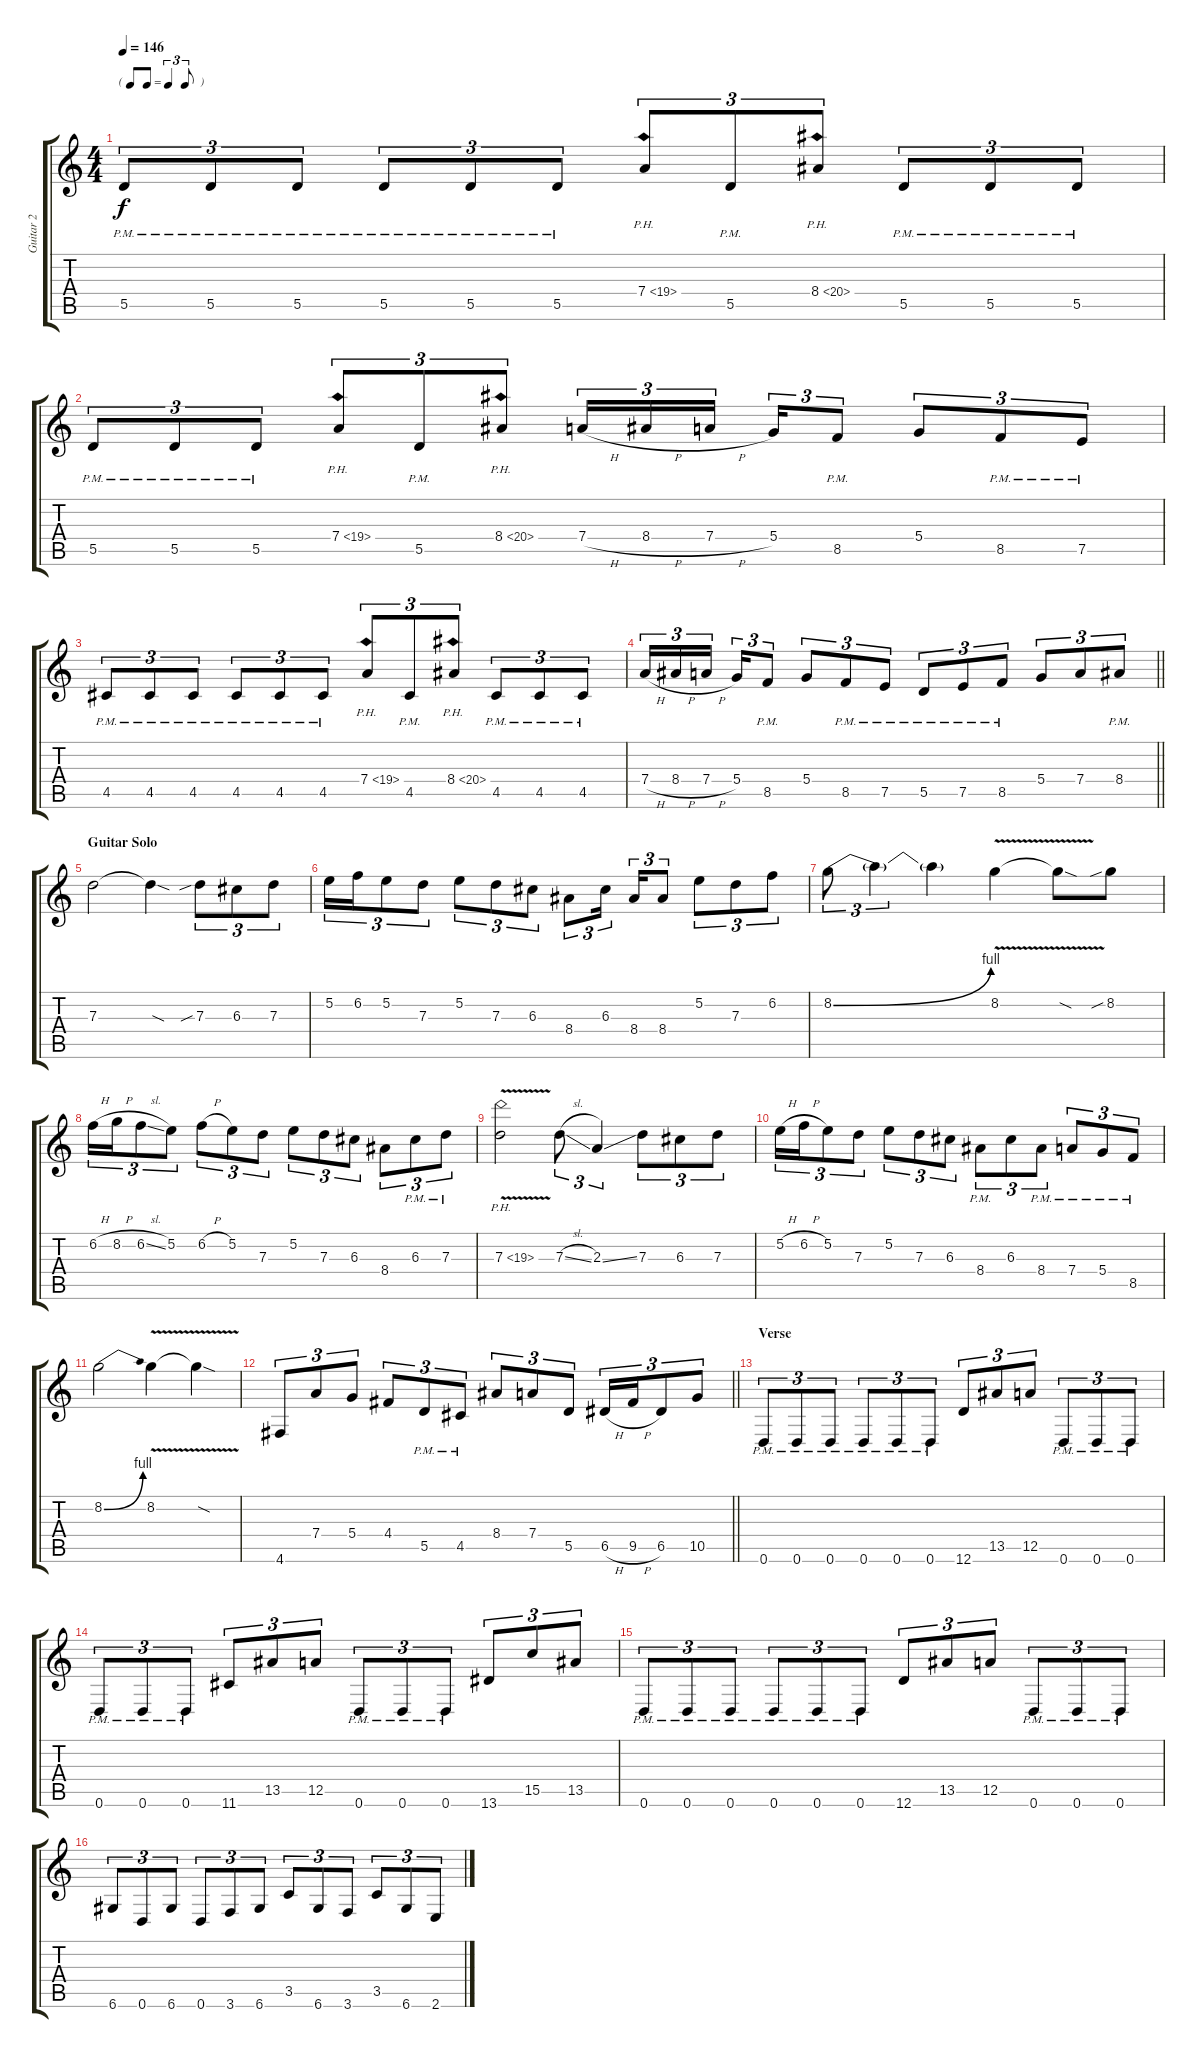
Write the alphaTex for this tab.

\track ("Guitar 2" "Guitar 2") {instrument distortionguitar}
\staff {score tabs}
\tuning (E4 B3 G3 D3 A2 D2) {hide}
\ts (4 4)
\tf triplet8th
\tempo 146
\clef g2
\ks c
5.5{pm}.8{tu (3 2) dy f} 5.5{pm}.8{tu (3 2)} 5.5{pm}.8{tu (3 2)} 5.5{pm}.8{tu (3 2)} 5.5{pm}.8{tu (3 2)} 5.5{pm}.8{tu (3 2)} 7.4{ph 12}.8{tu (3 2)} 5.5{pm}.8{tu (3 2)} 8.4{ph 12}.8{tu (3 2)} 5.5{pm}.8{tu (3 2)} 5.5{pm}.8{tu (3 2)} 5.5{pm}.8{tu (3 2)} |
5.5{pm}.8{tu (3 2)} 5.5{pm}.8{tu (3 2)} 5.5{pm}.8{tu (3 2)} 7.4{ph 12}.8{tu (3 2)} 5.5{pm}.8{tu (3 2)} 8.4{ph 12}.8{tu (3 2)} 7.4{h}.16{tu (3 2)} 8.4{h}.16{tu (3 2)} 7.4{h}.16{tu (3 2) beam splitsecondary} 5.4.16{tu (3 2)} 8.5{pm}.8{tu (3 2)} 5.4.8{tu (3 2)} 8.5{pm}.8{tu (3 2)} 7.5{pm}.8{tu (3 2)} |
4.5{pm}.8{tu (3 2)} 4.5{pm}.8{tu (3 2)} 4.5{pm}.8{tu (3 2)} 4.5{pm}.8{tu (3 2)} 4.5{pm}.8{tu (3 2)} 4.5{pm}.8{tu (3 2)} 7.4{ph 12}.8{tu (3 2)} 4.5{pm}.8{tu (3 2)} 8.4{ph 12}.8{tu (3 2)} 4.5{pm}.8{tu (3 2)} 4.5{pm}.8{tu (3 2)} 4.5{pm}.8{tu (3 2)} |
\barLineRight lightlight
7.4{h}.16{tu (3 2)} 8.4{h}.16{tu (3 2)} 7.4{h}.16{tu (3 2) beam splitsecondary} 5.4.16{tu (3 2)} 8.5{pm}.8{tu (3 2)} 5.4.8{tu (3 2)} 8.5{pm}.8{tu (3 2)} 7.5{pm}.8{tu (3 2)} 5.5{pm}.8{tu (3 2)} 7.5{pm}.8{tu (3 2)} 8.5{pm}.8{tu (3 2)} 5.4.8{tu (3 2)} 7.4.8{tu (3 2)} 8.4{pm}.8{tu (3 2)} |
\section ("" "Guitar Solo")
7.3.2 7.3{sod t}.4 7.3{sib}.8{tu (3 2)} 6.3.8{tu (3 2)} 7.3.8{tu (3 2)} |
5.2.16{tu (3 2)} 6.2.16{tu (3 2)} 5.2.8{tu (3 2)} 7.3.8{tu (3 2)} 5.2.8{tu (3 2)} 7.3.8{tu (3 2)} 6.3.8{tu (3 2)} 8.4.8{tu (3 2)} 6.3.16{tu (3 2) beam splitsecondary} 8.4.16{tu (3 2)} 8.4.8{tu (3 2)} 5.2.8{tu (3 2)} 7.3.8{tu (3 2)} 6.2.8{tu (3 2)} |
8.2{be (bend 0 0 60 4)}.8{tu (3 2)} 8.2{t}.4{tu (3 2)} 8.2{t}.4 8.2{v}.4 8.2{sod t}.8 8.2{sib}.8 |
6.2{h}.16{tu (3 2)} 8.2{h}.16{tu (3 2)} 6.2{sl}.8{tu (3 2)} 5.2.8{tu (3 2)} 6.2{h}.8{tu (3 2)} 5.2.8{tu (3 2)} 7.3.8{tu (3 2)} 5.2.8{tu (3 2)} 7.3.8{tu (3 2)} 6.3.8{tu (3 2)} 8.4.8{tu (3 2)} 6.3{pm}.8{tu (3 2)} 7.3{pm}.8{tu (3 2)} |
7.3{ph 12 v}.2 7.3{sl}.8{tu (3 2)} 2.3{ss}.4{tu (3 2)} 7.3.8{tu (3 2)} 6.3.8{tu (3 2)} 7.3.8{tu (3 2)} |
5.2{h}.16{tu (3 2)} 6.2{h}.16{tu (3 2)} 5.2.8{tu (3 2)} 7.3.8{tu (3 2)} 5.2.8{tu (3 2)} 7.3.8{tu (3 2)} 6.3.8{tu (3 2)} 8.4{pm}.8{tu (3 2)} 6.3.8{tu (3 2)} 8.4{pm}.8{tu (3 2)} 7.4{pm}.8{tu (3 2)} 5.4{pm}.8{tu (3 2)} 8.5{pm}.8{tu (3 2)} |
8.2{be (bend 0 0 60 4)}.2 8.2{v}.4 8.2{sod t}.4 |
\barLineRight lightlight
4.6.8{tu (3 2)} 7.4.8{tu (3 2)} 5.4.8{tu (3 2)} 4.4.8{tu (3 2)} 5.5{pm}.8{tu (3 2)} 4.5{pm}.8{tu (3 2)} 8.4.8{tu (3 2)} 7.4.8{tu (3 2)} 5.5.8{tu (3 2)} 6.5{h}.16{tu (3 2)} 9.5{h}.16{tu (3 2)} 6.5.8{tu (3 2)} 10.5.8{tu (3 2)} |
\section ("" "Verse")
0.6{pm}.8{tu (3 2)} 0.6{pm}.8{tu (3 2)} 0.6{pm}.8{tu (3 2)} 0.6{pm}.8{tu (3 2)} 0.6{pm}.8{tu (3 2)} 0.6{pm}.8{tu (3 2)} 12.6.8{tu (3 2)} 13.5.8{tu (3 2)} 12.5.8{tu (3 2)} 0.6{pm}.8{tu (3 2)} 0.6{pm}.8{tu (3 2)} 0.6{pm}.8{tu (3 2)} |
0.6{pm}.8{tu (3 2)} 0.6{pm}.8{tu (3 2)} 0.6{pm}.8{tu (3 2)} 11.6.8{tu (3 2)} 13.5.8{tu (3 2)} 12.5.8{tu (3 2)} 0.6{pm}.8{tu (3 2)} 0.6{pm}.8{tu (3 2)} 0.6{pm}.8{tu (3 2)} 13.6.8{tu (3 2)} 15.5.8{tu (3 2)} 13.5.8{tu (3 2)} |
0.6{pm}.8{tu (3 2)} 0.6{pm}.8{tu (3 2)} 0.6{pm}.8{tu (3 2)} 0.6{pm}.8{tu (3 2)} 0.6{pm}.8{tu (3 2)} 0.6{pm}.8{tu (3 2)} 12.6.8{tu (3 2)} 13.5.8{tu (3 2)} 12.5.8{tu (3 2)} 0.6{pm}.8{tu (3 2)} 0.6{pm}.8{tu (3 2)} 0.6{pm}.8{tu (3 2)} |
6.6.8{tu (3 2)} 0.6.8{tu (3 2)} 6.6.8{tu (3 2)} 0.6.8{tu (3 2)} 3.6.8{tu (3 2)} 6.6.8{tu (3 2)} 3.5.8{tu (3 2)} 6.6.8{tu (3 2)} 3.6.8{tu (3 2)} 3.5.8{tu (3 2)} 6.6.8{tu (3 2)} 2.6.8{tu (3 2)}
